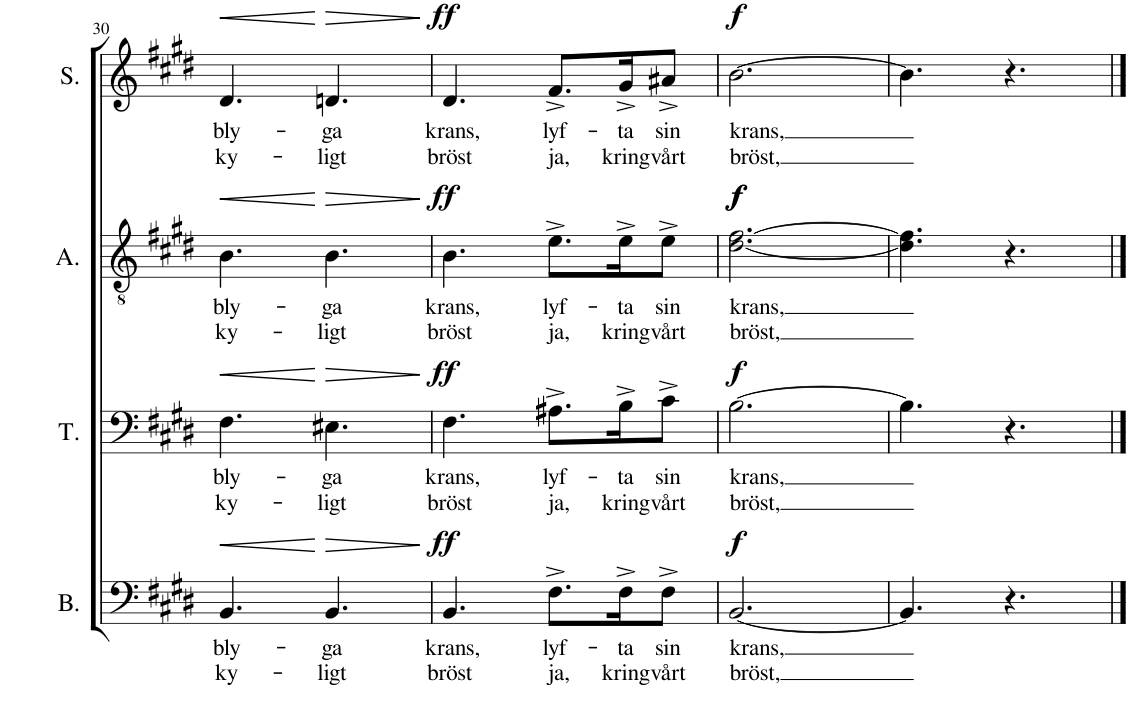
**kern	**text	**text	**dynam	**kern	**text	**text	**dynam	**kern	**text	**text	**dynam	**kern	**text	**text	**dynam
*part4	*part4	*part4	*part4	*part3	*part3	*part3	*part3	*part2	*part2	*part2	*part2	*part1	*part1	*part1	*part1
*staff4	*staff4	*staff4	*staff4	*staff3	*staff3	*staff3	*staff3	*staff2	*staff2	*staff2	*staff2	*staff1	*staff1	*staff1	*staff1
*I"Bass	*	*	*	*I"Tenor	*	*	*	*I"Alto	*	*	*	*I"Soprano	*	*	*
*I'B.	*	*	*	*I'T.	*	*	*	*I'A.	*	*	*	*I'S.	*	*	*
!!LO:PB:g=z
*clefF4	*	*	*	*clefF4	*	*	*	*clefGv2	*	*	*	*clefG2	*	*	*
*k[f#c#g#d#]	*	*	*	*k[f#c#g#d#]	*	*	*	*k[f#c#g#d#]	*	*	*	*k[f#c#g#d#]	*	*	*
*M6/8	*	*	*	*M6/8	*	*	*	*M6/8	*	*	*	*M6/8	*	*	*
=30	=30	=30	=30	=30	=30	=30	=30	=30	=30	=30	=30	=30	=30	=30	=30
!	!LO:LY:b	!LO:LY:b	!LO:HP:b	!	!LO:LY:b	!LO:LY:b	!LO:HP:b	!	!LO:LY:b	!LO:LY:b	!LO:HP:b	!	!LO:LY:b	!LO:LY:b	!LO:HP:b
4.BB/	bly-	ky-	<	4.F#\	bly-	ky-	<	4.B\	bly-	ky-	<	4.d#/	bly-	ky-	<
!	!LO:LY:b	!LO:LY:b	!LO:HP:n=1:b	!	!LO:LY:b	!LO:LY:b	!LO:HP:n=1:b	!	!LO:LY:b	!LO:LY:b	!LO:HP:n=1:b	!	!LO:LY:b	!LO:LY:b	!LO:HP:n=1:b
4.BB/	-ga	-ligt	[ >	4.E#X\	-ga	-ligt	[ >	4.B\	-ga	-ligt	[ >	4.dn/	-ga	-ligt	[ >
.	.	.	]	.	.	.	]	.	.	.	]	.	.	.	]
=31	=31	=31	=31	=31	=31	=31	=31	=31	=31	=31	=31	=31	=31	=31	=31
!	!LO:LY:b	!LO:LY:b	!LO:DY:a	!	!LO:LY:b	!LO:LY:b	!LO:DY:a	!	!LO:LY:b	!LO:LY:b	!LO:DY:a	!	!LO:LY:b	!LO:LY:b	!LO:DY:a
4.BB/	krans,	bröst	ff	4.F#\	krans,	bröst	ff	4.B\	krans,	bröst	ff	4.d#/	krans,	bröst	ff
!	!LO:LY:b	!LO:LY:b	!	!	!LO:LY:b	!LO:LY:b	!	!	!LO:LY:b	!LO:LY:b	!	!	!LO:LY:b	!LO:LY:b	!
8.F#^\L	lyf-	ja,	.	8.A#X^\L	lyf-	ja,	.	8.e^\L	lyf-	ja,	.	8.f#^/L	lyf-	ja,	.
!	!LO:LY:b	!LO:LY:b	!	!	!LO:LY:b	!LO:LY:b	!	!	!LO:LY:b	!LO:LY:b	!	!	!LO:LY:b	!LO:LY:b	!
16F#^\K	-ta	kring	.	16B^\K	-ta	kring	.	16e^\K	-ta	kring	.	16g#^/K	-ta	kring	.
!	!LO:LY:b	!LO:LY:b	!	!	!LO:LY:b	!LO:LY:b	!	!	!LO:LY:b	!LO:LY:b	!	!	!LO:LY:b	!LO:LY:b	!
8F#^\J	sin	vårt	.	8c#^\J	sin	vårt	.	8e^\J	sin	vårt	.	8a#X^/J	sin	vårt	.
=32	=32	=32	=32	=32	=32	=32	=32	=32	=32	=32	=32	=32	=32	=32	=32
!	!LO:LY:b	!LO:LY:b	!LO:DY:a	!	!LO:LY:b	!LO:LY:b	!LO:DY:a	!	!LO:LY:b	!LO:LY:b	!LO:DY:a	!	!LO:LY:b	!LO:LY:b	!
!	!	!	!	!	!	!	!	!	!	!	!LO:DY:n=1:a	!	!	!	!LO:DY:a
[2.BB/	krans,	bröst,	f	[2.B\	krans,	bröst,	f	[2.d#\ [2.f#\	krans,	bröst,	f f	[2.b\	krans,	bröst,	f
=33	=33	=33	=33	=33	=33	=33	=33	=33	=33	=33	=33	=33	=33	=33	=33
4.BB/]	.	.	.	4.B\]	.	.	.	4.d#\] 4.f#\]	.	.	.	4.b\]	.	.	.
4.r	.	.	.	4.r	.	.	.	4.r	.	.	.	4.r	.	.	.
==	==	==	==	==	==	==	==	==	==	==	==	==	==	==	==
*-	*-	*-	*-	*-	*-	*-	*-	*-	*-	*-	*-	*-	*-	*-	*-
